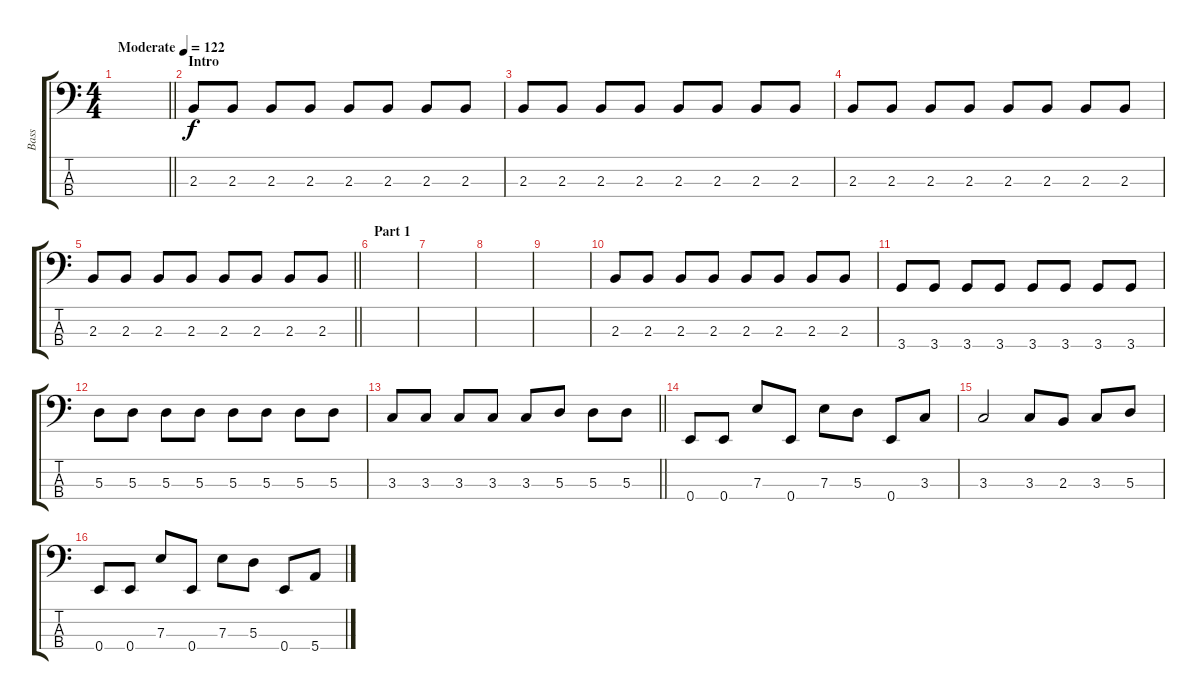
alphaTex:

\track ("Bass" "Bass") {instrument electricbasspick}
\staff {score tabs}
\tuning (G2 D2 A1 E1) {hide}
\ts (4 4)
\tempo (122 "Moderate")
\clef f4
\barLineRight lightlight
\ks c
|
\section ("" "Intro")
2.3.8 2.3.8 2.3.8 2.3.8 2.3.8 2.3.8 2.3.8 2.3.8 |
2.3.8 2.3.8 2.3.8 2.3.8 2.3.8 2.3.8 2.3.8 2.3.8 |
2.3.8 2.3.8 2.3.8 2.3.8 2.3.8 2.3.8 2.3.8 2.3.8 |
\barLineRight lightlight
2.3.8 2.3.8 2.3.8 2.3.8 2.3.8 2.3.8 2.3.8 2.3.8 |
\section ("" "Part 1")
|
|
|
|
2.3.8 2.3.8 2.3.8 2.3.8 2.3.8 2.3.8 2.3.8 2.3.8 |
3.4.8 3.4.8 3.4.8 3.4.8 3.4.8 3.4.8 3.4.8 3.4.8 |
5.3.8 5.3.8 5.3.8 5.3.8 5.3.8 5.3.8 5.3.8 5.3.8 |
\barLineRight lightlight
3.3.8 3.3.8 3.3.8 3.3.8 3.3.8 5.3.8 5.3.8 5.3.8 |
\section ("" " ")
0.4.8 0.4.8 7.3.8 0.4.8 7.3.8 5.3.8 0.4.8 3.3.8 |
3.3.2 3.3.8 2.3.8 3.3.8 5.3.8 |
0.4.8 0.4.8 7.3.8 0.4.8 7.3.8 5.3.8 0.4.8 5.4.8
